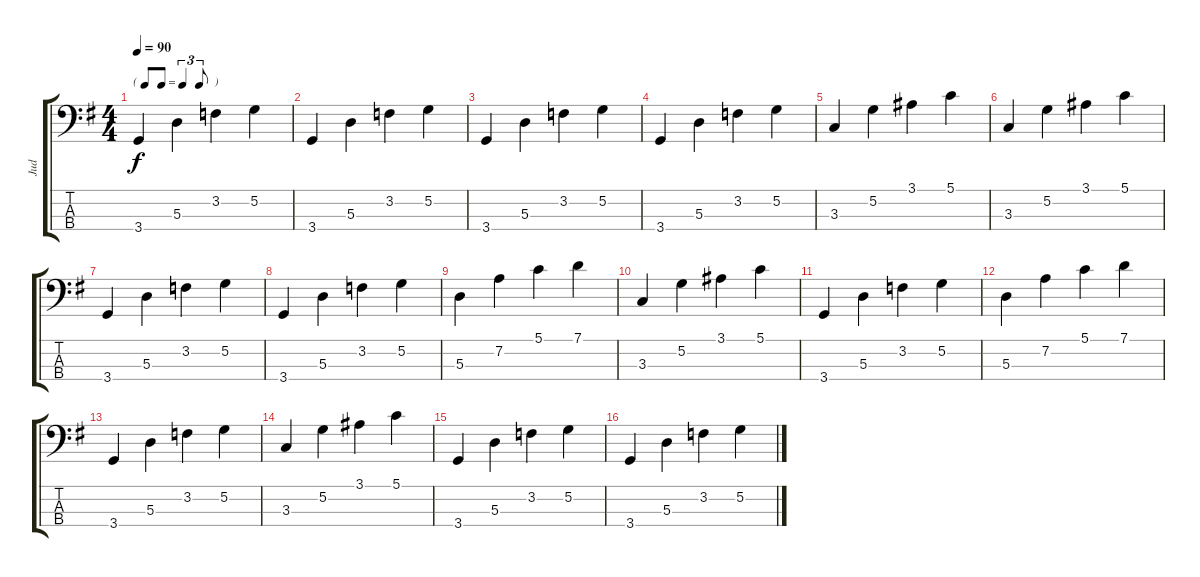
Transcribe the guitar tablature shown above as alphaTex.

\track ("Jud" "Jud") {instrument acousticbass}
\staff {score tabs}
\tuning (G2 D2 A1 E1) {hide}
\ts (4 4)
\tf triplet8th
\tempo 90
\clef f4
\ks g
3.4.4{dy f} 5.3.4 3.2.4 5.2.4 |
3.4.4 5.3.4 3.2.4 5.2.4 |
3.4.4 5.3.4 3.2.4 5.2.4 |
3.4.4 5.3.4 3.2.4 5.2.4 |
3.3.4 5.2.4 3.1.4 5.1.4 |
3.3.4 5.2.4 3.1.4 5.1.4 |
3.4.4 5.3.4 3.2.4 5.2.4 |
3.4.4 5.3.4 3.2.4 5.2.4 |
5.3.4 7.2.4 5.1.4 7.1.4 |
3.3.4 5.2.4 3.1.4 5.1.4 |
3.4.4 5.3.4 3.2.4 5.2.4 |
5.3.4 7.2.4 5.1.4 7.1.4 |
3.4.4 5.3.4 3.2.4 5.2.4 |
3.3.4 5.2.4 3.1.4 5.1.4 |
3.4.4 5.3.4 3.2.4 5.2.4 |
3.4.4 5.3.4 3.2.4 5.2.4
